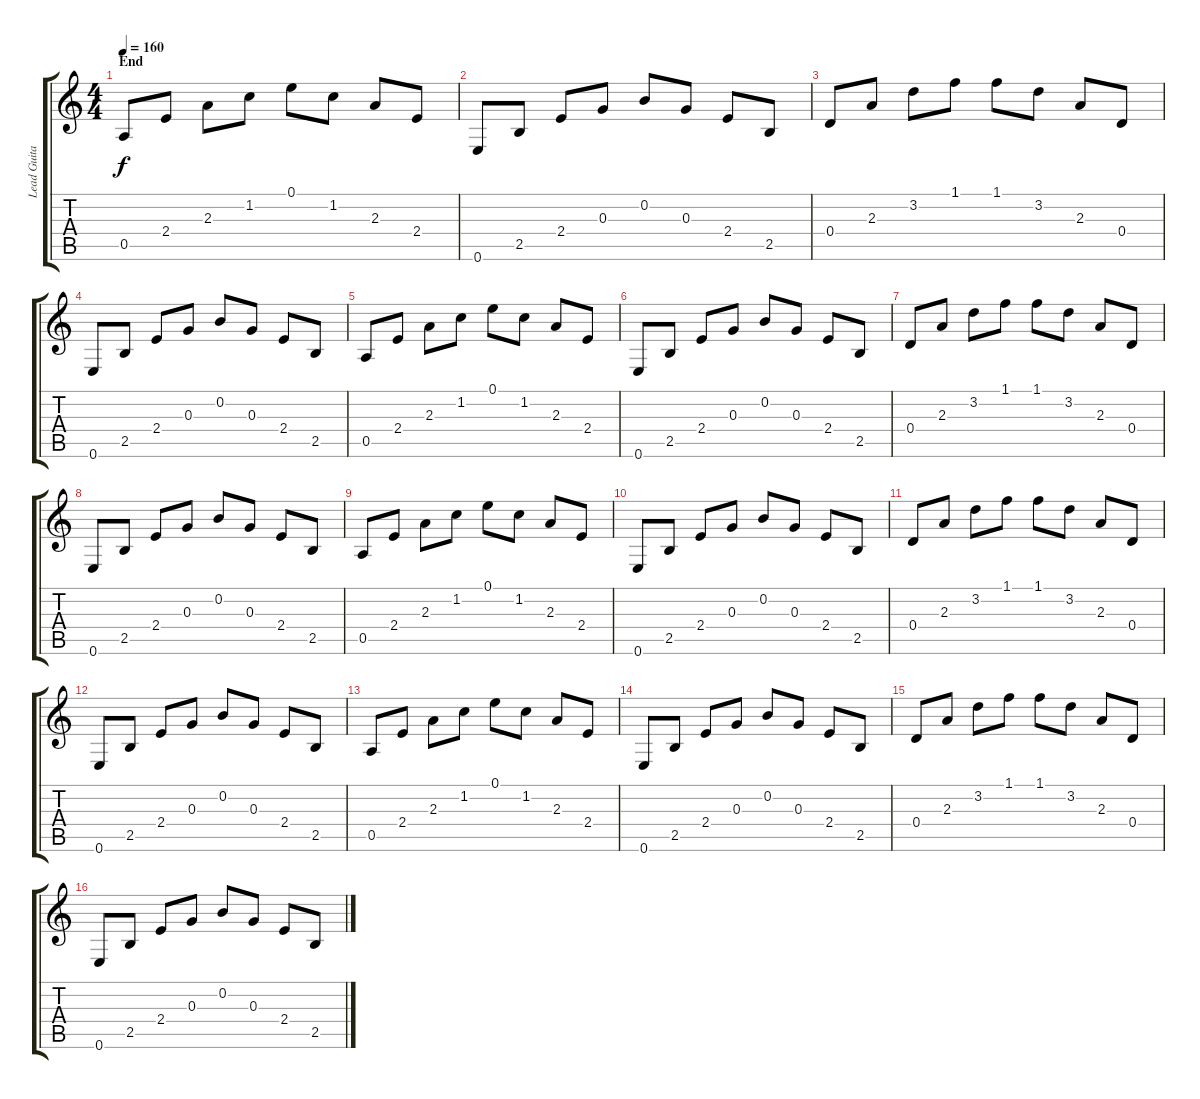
\track ("Lead Guitar" "Lead Guita") {instrument acousticguitarnylon}
\staff {score tabs}
\tuning (E4 B3 G3 D3 A2 E2) {hide}
\ts (4 4)
\section ("" "End")
\tempo 160
\clef g2
\ks c
0.5.8{dy f} 2.4.8 2.3.8 1.2.8 0.1.8 1.2.8 2.3.8 2.4.8 |
0.6.8 2.5.8 2.4.8 0.3.8 0.2.8 0.3.8 2.4.8 2.5.8 |
0.4.8 2.3.8 3.2.8 1.1.8 1.1.8 3.2.8 2.3.8 0.4.8 |
0.6.8 2.5.8 2.4.8 0.3.8 0.2.8 0.3.8 2.4.8 2.5.8 |
0.5.8 2.4.8 2.3.8 1.2.8 0.1.8 1.2.8 2.3.8 2.4.8 |
0.6.8 2.5.8 2.4.8 0.3.8 0.2.8 0.3.8 2.4.8 2.5.8 |
0.4.8 2.3.8 3.2.8 1.1.8 1.1.8 3.2.8 2.3.8 0.4.8 |
0.6.8 2.5.8 2.4.8 0.3.8 0.2.8 0.3.8 2.4.8 2.5.8 |
0.5.8 2.4.8 2.3.8 1.2.8 0.1.8 1.2.8 2.3.8 2.4.8 |
0.6.8 2.5.8 2.4.8 0.3.8 0.2.8 0.3.8 2.4.8 2.5.8 |
0.4.8 2.3.8 3.2.8 1.1.8 1.1.8 3.2.8 2.3.8 0.4.8 |
0.6.8 2.5.8 2.4.8 0.3.8 0.2.8 0.3.8 2.4.8 2.5.8 |
0.5.8 2.4.8 2.3.8 1.2.8 0.1.8 1.2.8 2.3.8 2.4.8 |
0.6.8 2.5.8 2.4.8 0.3.8 0.2.8 0.3.8 2.4.8 2.5.8 |
0.4.8 2.3.8 3.2.8 1.1.8 1.1.8 3.2.8 2.3.8 0.4.8 |
0.6.8 2.5.8 2.4.8 0.3.8 0.2.8 0.3.8 2.4.8 2.5.8
